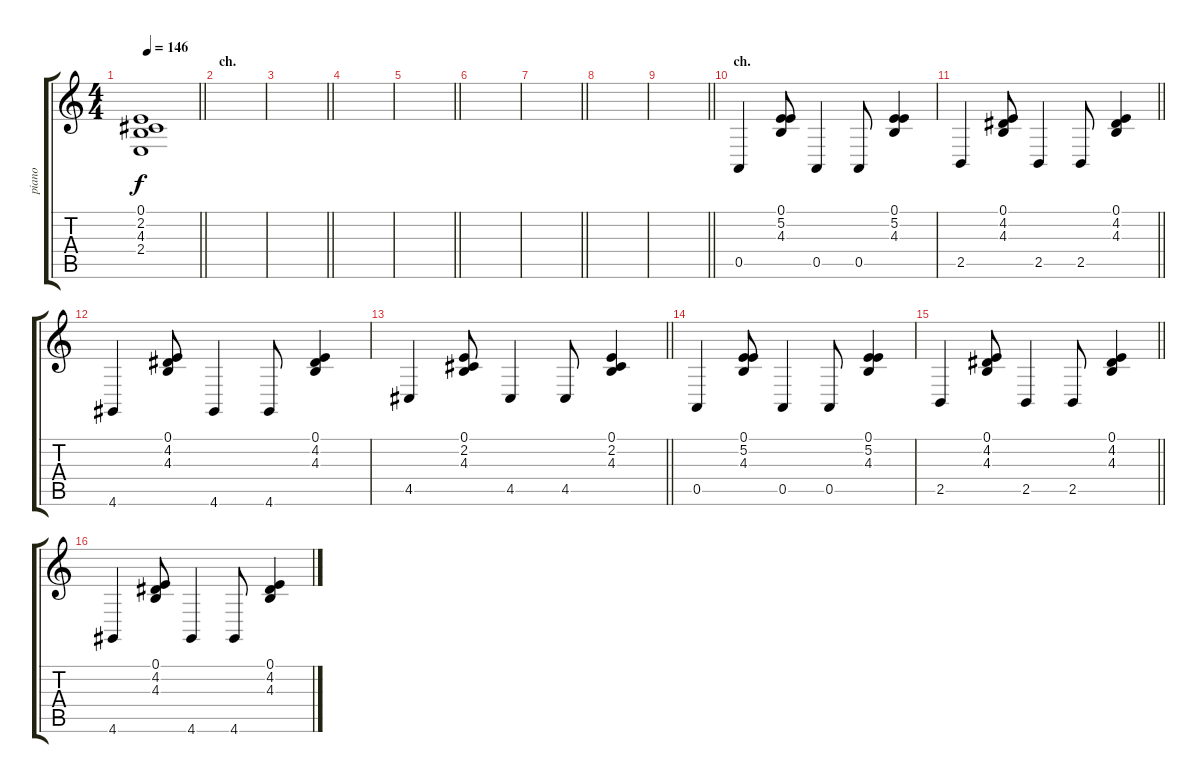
\track ("piano" "piano") {instrument electricgrandpiano}
\staff {score tabs}
\tuning (E4 B3 G3 D3 A2 E2) {hide}
\ts (4 4)
\tempo 146
\clef g2
\barLineRight lightlight
\ks c
(0.1 2.2 4.3 2.4).1{dy f} |
\section ("" "ch.")
|
\barLineRight lightlight
|
|
\barLineRight lightlight
|
|
\barLineRight lightlight
|
|
\barLineRight lightlight
|
\section ("" "ch.")
0.5.4 (0.1 5.2 4.3).8 0.5.4 0.5.8 (0.1 5.2 4.3).4 |
\barLineRight lightlight
2.5.4 (0.1 4.2 4.3).8 2.5.4 2.5.8 (0.1 4.2 4.3).4 |
4.6.4 (0.1 4.2 4.3).8 4.6.4 4.6.8 (0.1 4.2 4.3).4 |
\barLineRight lightlight
4.5.4 (0.1 2.2 4.3).8 4.5.4 4.5.8 (0.1 2.2 4.3).4 |
0.5.4 (0.1 5.2 4.3).8 0.5.4 0.5.8 (0.1 5.2 4.3).4 |
\barLineRight lightlight
2.5.4 (0.1 4.2 4.3).8 2.5.4 2.5.8 (0.1 4.2 4.3).4 |
4.6.4 (0.1 4.2 4.3).8 4.6.4 4.6.8 (0.1 4.2 4.3).4
